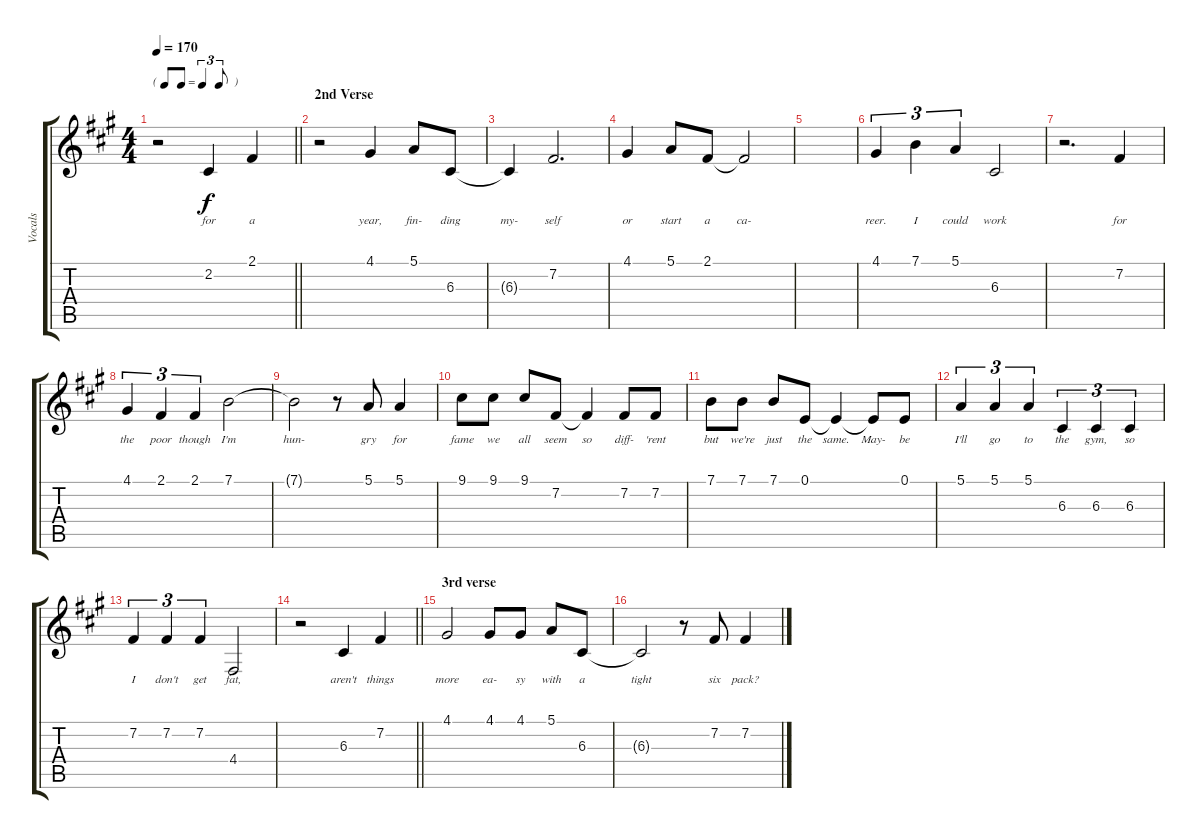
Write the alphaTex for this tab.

\track ("Vocals" "Vocals") {instrument vibraphone}
\staff {score tabs}
\tuning (E4 B3 G3 D3 A2 E2) {hide}
\ts (4 4)
\tf triplet8th
\tempo 170
\clef g2
\barLineRight lightlight
\ks a
r.2{dy f} 2.2.4{lyrics (0 "for") lyrics (1 "") lyrics (2 "") lyrics (3 "") lyrics (4 "")} 2.1.4{lyrics (0 "a") lyrics (1 "") lyrics (2 "") lyrics (3 "") lyrics (4 "")} |
\section ("" "2nd Verse")
r.2 4.1.4{lyrics (0 "year,") lyrics (1 "") lyrics (2 "") lyrics (3 "") lyrics (4 "")} 5.1.8{lyrics (0 "fin-") lyrics (1 "") lyrics (2 "") lyrics (3 "") lyrics (4 "")} 6.3.8{lyrics (0 "ding") lyrics (1 "") lyrics (2 "") lyrics (3 "") lyrics (4 "")} |
6.3{t}.4{lyrics (0 "my-") lyrics (1 "") lyrics (2 "") lyrics (3 "") lyrics (4 "")} 7.2.2{d lyrics (0 "self") lyrics (1 "") lyrics (2 "") lyrics (3 "") lyrics (4 "")} |
4.1.4{lyrics (0 "or") lyrics (1 "") lyrics (2 "") lyrics (3 "") lyrics (4 "")} 5.1.8{lyrics (0 "start") lyrics (1 "") lyrics (2 "") lyrics (3 "") lyrics (4 "")} 2.1.8{lyrics (0 "a") lyrics (1 "") lyrics (2 "") lyrics (3 "") lyrics (4 "")} 2.1{t}.2{lyrics (0 "ca-") lyrics (1 "") lyrics (2 "") lyrics (3 "") lyrics (4 "")} |
|
4.1.4{tu (3 2) lyrics (0 "reer.") lyrics (1 "") lyrics (2 "") lyrics (3 "") lyrics (4 "")} 7.1.4{tu (3 2) lyrics (0 "I") lyrics (1 "") lyrics (2 "") lyrics (3 "") lyrics (4 "")} 5.1.4{tu (3 2) lyrics (0 "could") lyrics (1 "") lyrics (2 "") lyrics (3 "") lyrics (4 "")} 6.3.2{lyrics (0 "work") lyrics (1 "") lyrics (2 "") lyrics (3 "") lyrics (4 "")} |
r.2{d} 7.2.4{lyrics (0 "for") lyrics (1 "") lyrics (2 "") lyrics (3 "") lyrics (4 "")} |
4.1.4{tu (3 2) lyrics (0 "the") lyrics (1 "") lyrics (2 "") lyrics (3 "") lyrics (4 "")} 2.1.4{tu (3 2) lyrics (0 "poor") lyrics (1 "") lyrics (2 "") lyrics (3 "") lyrics (4 "")} 2.1.4{tu (3 2) lyrics (0 "though") lyrics (1 "") lyrics (2 "") lyrics (3 "") lyrics (4 "")} 7.1.2{lyrics (0 "I'm") lyrics (1 "") lyrics (2 "") lyrics (3 "") lyrics (4 "")} |
7.1{t}.2{lyrics (0 "hun-") lyrics (1 "") lyrics (2 "") lyrics (3 "") lyrics (4 "")} r.8 5.1.8{lyrics (0 "gry") lyrics (1 "") lyrics (2 "") lyrics (3 "") lyrics (4 "")} 5.1.4{lyrics (0 "for") lyrics (1 "") lyrics (2 "") lyrics (3 "") lyrics (4 "")} |
9.1.8{lyrics (0 "fame") lyrics (1 "") lyrics (2 "") lyrics (3 "") lyrics (4 "")} 9.1.8{lyrics (0 "we") lyrics (1 "") lyrics (2 "") lyrics (3 "") lyrics (4 "")} 9.1.8{lyrics (0 "all") lyrics (1 "") lyrics (2 "") lyrics (3 "") lyrics (4 "")} 7.2.8{lyrics (0 "seem") lyrics (1 "") lyrics (2 "") lyrics (3 "") lyrics (4 "")} 7.2{t}.4{lyrics (0 "so") lyrics (1 "") lyrics (2 "") lyrics (3 "") lyrics (4 "")} 7.2.8{lyrics (0 "diff-") lyrics (1 "") lyrics (2 "") lyrics (3 "") lyrics (4 "")} 7.2.8{lyrics (0 "'rent") lyrics (1 "") lyrics (2 "") lyrics (3 "") lyrics (4 "")} |
7.1.8{lyrics (0 "but") lyrics (1 "") lyrics (2 "") lyrics (3 "") lyrics (4 "")} 7.1.8{lyrics (0 "we're") lyrics (1 "") lyrics (2 "") lyrics (3 "") lyrics (4 "")} 7.1.8{lyrics (0 "just") lyrics (1 "") lyrics (2 "") lyrics (3 "") lyrics (4 "")} 0.1.8{lyrics (0 "the") lyrics (1 "") lyrics (2 "") lyrics (3 "") lyrics (4 "")} 0.1{t}.4{lyrics (0 "same.") lyrics (1 "") lyrics (2 "") lyrics (3 "") lyrics (4 "")} 0.1{t}.8{lyrics (0 "May-") lyrics (1 "") lyrics (2 "") lyrics (3 "") lyrics (4 "")} 0.1.8{lyrics (0 "be") lyrics (1 "") lyrics (2 "") lyrics (3 "") lyrics (4 "")} |
5.1.4{tu (3 2) lyrics (0 "I'll") lyrics (1 "") lyrics (2 "") lyrics (3 "") lyrics (4 "")} 5.1.4{tu (3 2) lyrics (0 "go") lyrics (1 "") lyrics (2 "") lyrics (3 "") lyrics (4 "")} 5.1.4{tu (3 2) lyrics (0 "to") lyrics (1 "") lyrics (2 "") lyrics (3 "") lyrics (4 "")} 6.3.4{tu (3 2) lyrics (0 "the") lyrics (1 "") lyrics (2 "") lyrics (3 "") lyrics (4 "")} 6.3.4{tu (3 2) lyrics (0 "gym,") lyrics (1 "") lyrics (2 "") lyrics (3 "") lyrics (4 "")} 6.3.4{tu (3 2) lyrics (0 "so") lyrics (1 "") lyrics (2 "") lyrics (3 "") lyrics (4 "")} |
7.2.4{tu (3 2) lyrics (0 "I") lyrics (1 "") lyrics (2 "") lyrics (3 "") lyrics (4 "")} 7.2.4{tu (3 2) lyrics (0 "don't") lyrics (1 "") lyrics (2 "") lyrics (3 "") lyrics (4 "")} 7.2.4{tu (3 2) lyrics (0 "get") lyrics (1 "") lyrics (2 "") lyrics (3 "") lyrics (4 "")} 4.4.2{lyrics (0 "fat,") lyrics (1 "") lyrics (2 "") lyrics (3 "") lyrics (4 "")} |
\barLineRight lightlight
r.2 6.3.4{lyrics (0 "aren't") lyrics (1 "") lyrics (2 "") lyrics (3 "") lyrics (4 "")} 7.2.4{lyrics (0 "things") lyrics (1 "") lyrics (2 "") lyrics (3 "") lyrics (4 "")} |
\section ("" "3rd verse")
4.1.2{lyrics (0 "more") lyrics (1 "") lyrics (2 "") lyrics (3 "") lyrics (4 "")} 4.1.8{lyrics (0 "ea-") lyrics (1 "") lyrics (2 "") lyrics (3 "") lyrics (4 "")} 4.1.8{lyrics (0 "sy") lyrics (1 "") lyrics (2 "") lyrics (3 "") lyrics (4 "")} 5.1.8{lyrics (0 "with") lyrics (1 "") lyrics (2 "") lyrics (3 "") lyrics (4 "")} 6.3.8{lyrics (0 "a") lyrics (1 "") lyrics (2 "") lyrics (3 "") lyrics (4 "")} |
6.3{t}.2{lyrics (0 "tight") lyrics (1 "") lyrics (2 "") lyrics (3 "") lyrics (4 "")} r.8 7.2.8{lyrics (0 "six") lyrics (1 "") lyrics (2 "") lyrics (3 "") lyrics (4 "")} 7.2.4{lyrics (0 "pack?") lyrics (1 "") lyrics (2 "") lyrics (3 "") lyrics (4 "")}
